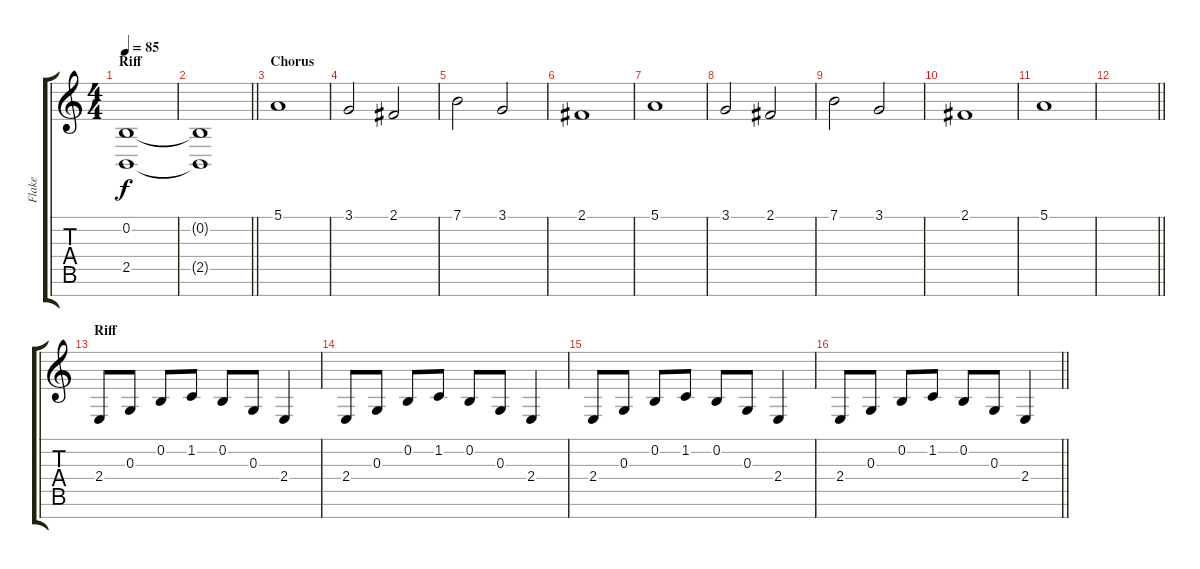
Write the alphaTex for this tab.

\track ("Flake" "Flake") {instrument stringensemble1}
\staff {score tabs}
\tuning (E4 B3 G3 D3 A2 E2 B1) {hide}
\ts (4 4)
\section ("" "Riff")
\tempo 85
\clef g2
\ks c
(0.2 2.5).1{dy f} |
\barLineRight lightlight
(0.2{t} 2.5{t}).1 |
\section ("" "Chorus")
5.1.1{volume 13} |
3.1.2 2.1.2 |
7.1.2 3.1.2 |
2.1.1 |
5.1.1 |
3.1.2 2.1.2 |
7.1.2 3.1.2 |
2.1.1 |
5.1.1 |
\barLineRight lightlight
|
\section ("" "Riff")
2.4.8{volume 10} 0.3.8 0.2.8 1.2.8 0.2.8 0.3.8 2.4.4 |
2.4.8 0.3.8 0.2.8 1.2.8 0.2.8 0.3.8 2.4.4 |
2.4.8 0.3.8 0.2.8 1.2.8 0.2.8 0.3.8 2.4.4 |
\barLineRight lightlight
2.4.8 0.3.8 0.2.8 1.2.8 0.2.8 0.3.8 2.4.4
